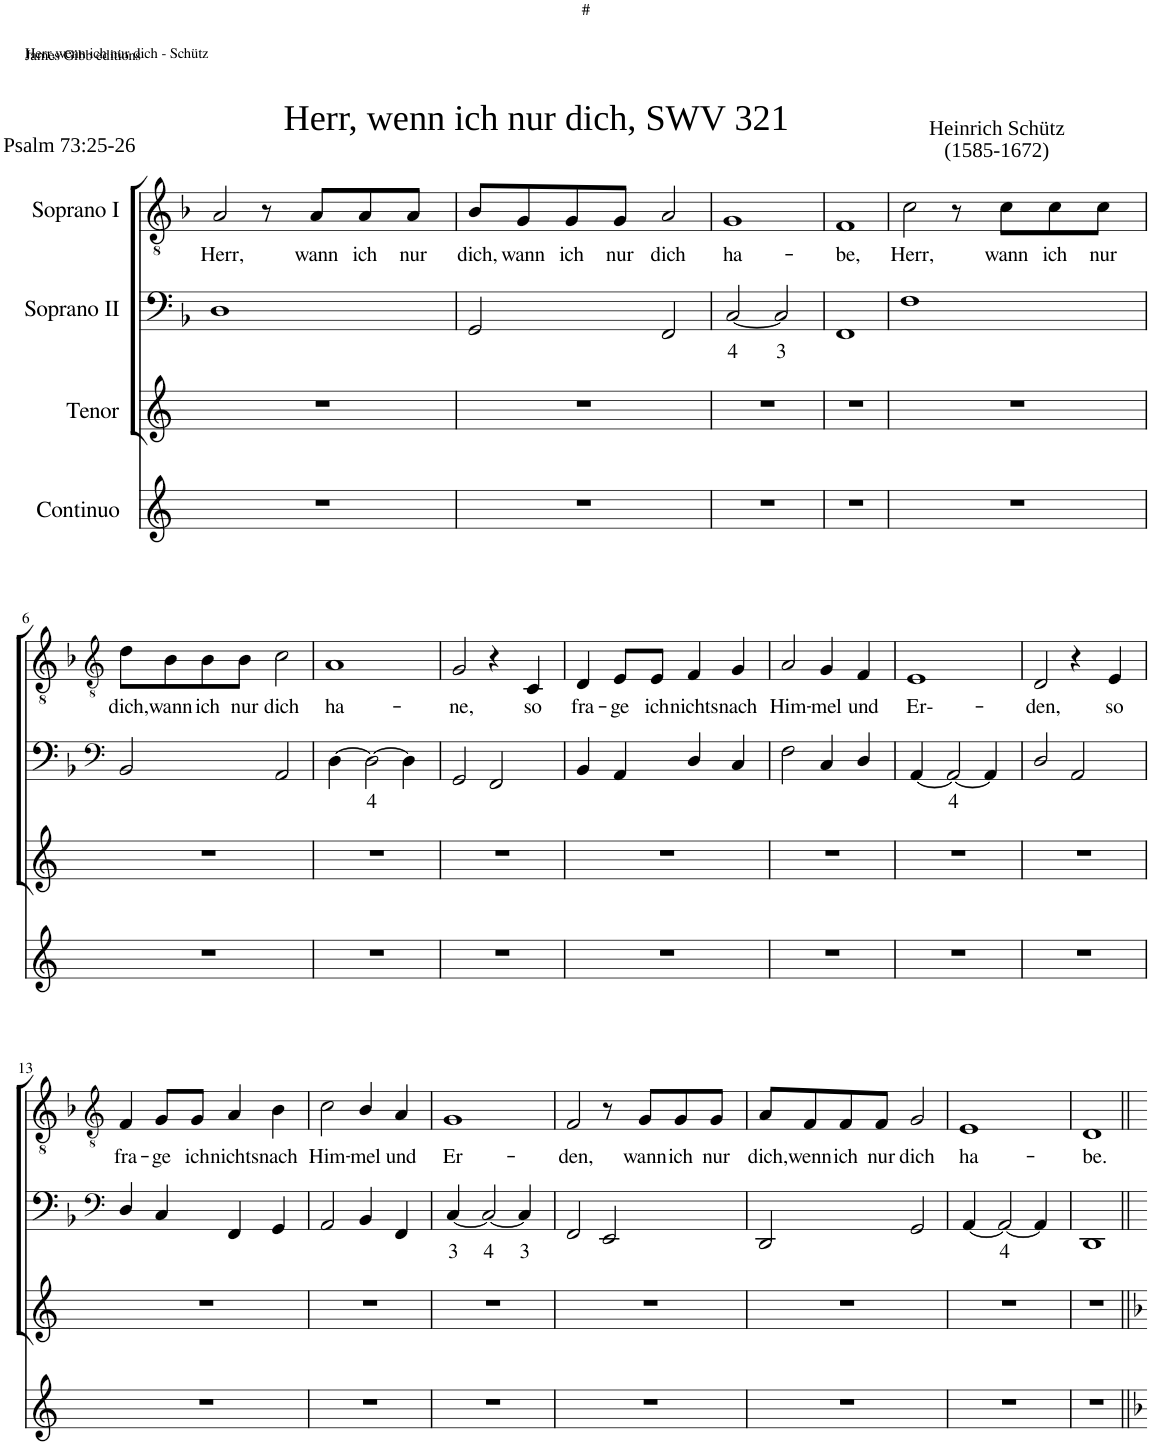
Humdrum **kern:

**kern	**kern	**kern	**text	**kern	**text
*part4	*part3	*part2	*part2	*part1	*part1
*staff4	*staff3	*staff2	*staff2	*staff1	*staff1
*I"Continuo	*I"Tenor	*I"Soprano II	*	*I"Soprano I	*
*clefG2	*clefG2	*clefF4	*	*clefGv2	*
*k[]	*k[]	*k[b-]	*	*k[b-]	*
=1	=1	=1	=1	=1	=1
!	!	!	!	!LO:TX:a:t=Herr, wenn ich nur dich, SWV 321	!
!	!	!	!	!LO:TX:a:t=Psalm 73&colon;25-26	!
!	!	!	!	!LO:TX:a:t=Heinrich Schütz	!
!	!	!	!	!LO:TX:a:t=(1585-1672)	!
!	!	!	!	!	!LO:LY:b
1r	1r	1D	.	2A/	Herr,
.	.	.	.	8r	.
!	!	!	!	!	!LO:LY:b
.	.	.	.	8A/L	wann
!	!	!	!	!	!LO:LY:b
.	.	.	.	8A/	ich
!	!	!	!	!	!LO:LY:b
.	.	.	.	8A/J	nur
=2	=2	=2	=2	=2	=2
!	!	!	!	!	!LO:LY:b
1r	1r	2GG/	.	8B-/L	dich,
!	!	!	!	!	!LO:LY:b
.	.	.	.	8G/	wann
!	!	!	!	!	!LO:LY:b
.	.	.	.	8G/	ich
!	!	!	!	!	!LO:LY:b
.	.	.	.	8G/J	nur
!	!	!	!	!	!LO:LY:b
.	.	2FF/	.	2A/	dich
=3	=3	=3	=3	=3	=3
!	!	!	!LO:LY:b	!	!LO:LY:b
1r	1r	[2C/	4	1G	ha-
!	!	!	!LO:LY:b	!	!
.	.	2C/]	3	.	.
=4	=4	=4	=4	=4	=4
!	!	!	!	!	!LO:LY:b
1r	1r	1FF	.	1F	be,
=5	=5	=5	=5	=5	=5
!	!	!	!	!	!LO:LY:b
1r	1r	1F	.	2c\	Herr,
.	.	.	.	8r	.
!	!	!	!	!	!LO:LY:b
.	.	.	.	8c\L	wann
!	!	!	!	!	!LO:LY:b
.	.	.	.	8c\	ich
!	!	!	!	!	!LO:LY:b
.	.	.	.	8c\J	nur
!!LO:LB:g=z
=6	=6	=6	=6	=6	=6
*	*	*clefF4	*	*clefGv2	*
!	!	!	!	!	!LO:LY:b
1r	1r	2BB-/	.	8d\L	dich,
!	!	!	!	!	!LO:LY:b
.	.	.	.	8B-\	wann
!	!	!	!	!	!LO:LY:b
.	.	.	.	8B-\	ich
!	!	!	!	!	!LO:LY:b
.	.	.	.	8B-\J	nur
!	!	!	!	!	!LO:LY:b
.	.	2AA/	.	2c\	dich
=7	=7	=7	=7	=7	=7
!	!	!	!	!	!LO:LY:b
1r	1r	[4D\	.	1A	ha-
!	!	!	!LO:LY:b	!	!
.	.	2D\_	4	.	.
.	.	4D\]	.	.	.
=8	=8	=8	=8	=8	=8
!	!	!	!	!	!LO:LY:b
1r	1r	2GG/	.	2G/	ne,
.	.	2FF/	.	4r	.
!	!	!	!	!	!LO:LY:b
.	.	.	.	4C/	so
=9	=9	=9	=9	=9	=9
!	!	!	!	!	!LO:LY:b
1r	1r	4BB-/	.	4D/	fra-
!	!	!	!	!	!LO:LY:b
.	.	4AA/	.	8E/L	ge
!	!	!	!	!	!LO:LY:b
.	.	.	.	8E/J	ich
!	!	!	!	!	!LO:LY:b
.	.	4D/	.	4F/	nichts
!	!	!	!	!	!LO:LY:b
.	.	4C/	.	4G/	nach
=10	=10	=10	=10	=10	=10
!	!	!	!	!	!LO:LY:b
1r	1r	2F\	.	2A/	Him-
!	!	!	!	!	!LO:LY:b
.	.	4C/	.	4G/	mel
!	!	!	!	!	!LO:LY:b
.	.	4D/	.	4F/	und
=11	=11	=11	=11	=11	=11
!	!	!	!	!	!LO:LY:b
1r	1r	[4AA/	.	1E	Er--
!	!	!	!LO:LY:b	!	!
.	.	2AA/_	4	.	.
.	.	4AA/]	.	.	.
=12	=12	=12	=12	=12	=12
!	!	!	!	!	!LO:LY:b
1r	1r	2D/	.	2D/	den,
.	.	2AA/	.	4r	.
!	!	!	!	!	!LO:LY:b
.	.	.	.	4E/	so
!!LO:LB:g=z
=13	=13	=13	=13	=13	=13
*	*	*clefF4	*	*clefGv2	*
!	!	!	!	!	!LO:LY:b
1r	1r	4D/	.	4F/	fra-
!	!	!	!	!	!LO:LY:b
.	.	4C/	.	8G/L	ge
!	!	!	!	!	!LO:LY:b
.	.	.	.	8G/J	ich
!	!	!	!	!	!LO:LY:b
.	.	4FF/	.	4A/	nichts
!	!	!	!	!	!LO:LY:b
.	.	4GG/	.	4B-\	nach
=14	=14	=14	=14	=14	=14
!	!	!	!	!	!LO:LY:b
1r	1r	2AA/	.	2c\	Him-
!	!	!	!	!	!LO:LY:b
.	.	4BB-/	.	4B-/	mel
!	!	!	!	!	!LO:LY:b
.	.	4FF/	.	4A/	und
=15	=15	=15	=15	=15	=15
!	!	!	!LO:LY:b	!	!LO:LY:b
1r	1r	[4C/	3	1G	Er-
!	!	!	!LO:LY:b	!	!
.	.	2C/_	4	.	.
!	!	!	!LO:LY:b	!	!
.	.	4C/]	3	.	.
=16	=16	=16	=16	=16	=16
!	!	!	!	!	!LO:LY:b
1r	1r	2FF/	.	2F/	den,
.	.	2EE/	.	8r	.
!	!	!	!	!	!LO:LY:b
.	.	.	.	8G/L	wann
!	!	!	!	!	!LO:LY:b
.	.	.	.	8G/	ich
!	!	!	!	!	!LO:LY:b
.	.	.	.	8G/J	nur
=17	=17	=17	=17	=17	=17
!	!	!	!	!	!LO:LY:b
1r	1r	2DD/	.	8A/L	dich,
!	!	!	!	!	!LO:LY:b
.	.	.	.	8F/	wenn
!	!	!	!	!	!LO:LY:b
.	.	.	.	8F/	ich
!	!	!	!	!	!LO:LY:b
.	.	.	.	8F/J	nur
!	!	!	!	!	!LO:LY:b
.	.	2GG/	.	2G/	dich
=18	=18	=18	=18	=18	=18
!	!	!	!	!	!LO:LY:b
1r	1r	[4AA/	.	1E	ha-
!	!	!	!LO:LY:b	!	!
.	.	2AA/_	4	.	.
.	.	4AA/]	.	.	.
=19	=19	=19	=19	=19	=19
!	!	!	!	!	!LO:LY:b
1r	1r	1DD	.	1D	be.
=||	=||	=||	=||	=||	=||
*-	*-	*-	*-	*-	*-
